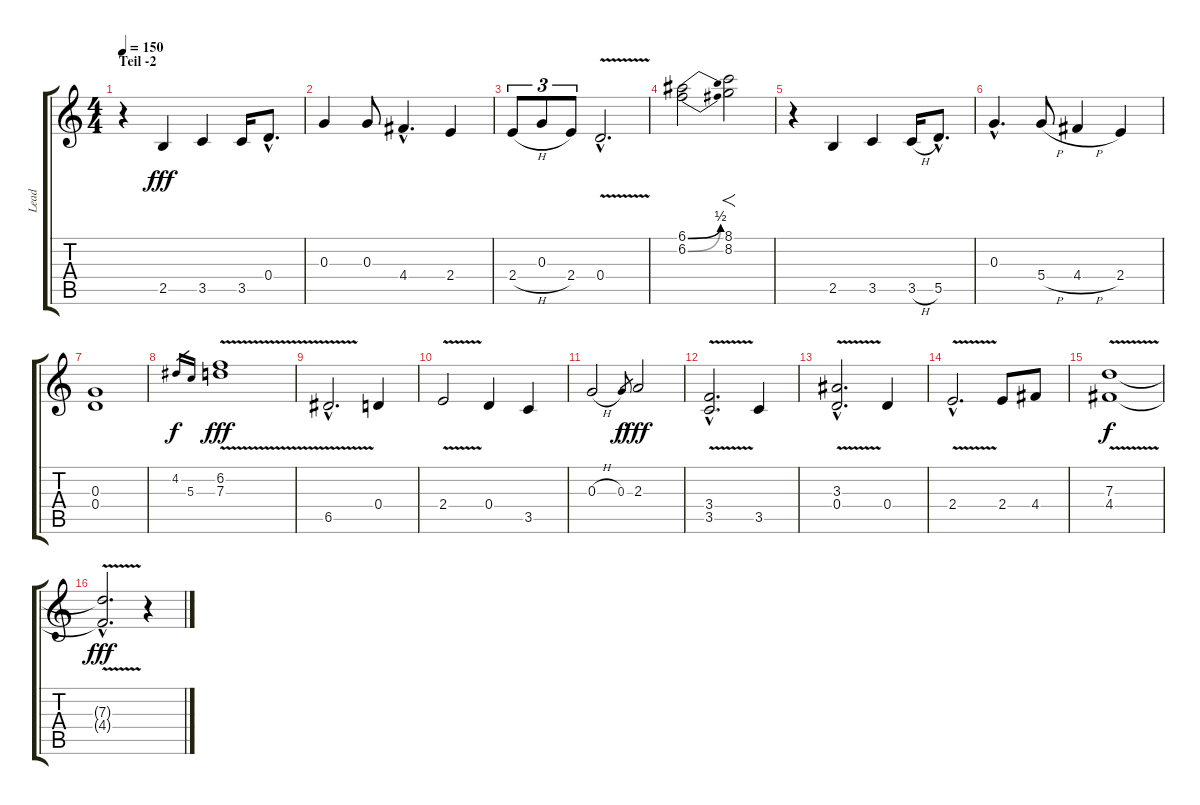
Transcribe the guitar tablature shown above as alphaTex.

\track ("Lead" "Lead") {instrument acousticguitarnylon}
\staff {score tabs}
\tuning (E4 B3 G3 D3 A2 E2) {hide}
\ts (4 4)
\section ("" "Teil -2")
\tempo 150
\clef g2
\ks c
r.4{dy f instrument electricguitarjazz} 2.5.4{dy fff} 3.5.4 3.5.16 0.4{hac}.8{d} |
0.3.4 0.3.8 4.4{hac}.4{d} 2.4.4 |
2.4{h}.8{tu (3 2)} 0.3.8{tu (3 2)} 2.4.8{tu (3 2)} 0.4{v hac}.2{d instrument acousticguitarnylon} |
(6.1{be (bend 0 0 60 2)} 6.2{be (bend 0 0 60 2)}).2 (8.1 8.2).2{f} |
r.4 2.5.4 3.5.4 3.5{h}.16 5.5{hac}.8{d} |
0.3{hac}.4{d} 5.4{h}.8 4.4{h}.4 2.4.4 |
(0.3 0.4).1 |
4.2.16{gr dy f} 5.3.16{gr} (6.2{v} 7.3{v}).1{dy fff} |
6.5{v hac}.2{d volume 16 instrument electricguitarclean} 0.4.4 |
2.4{v}.2 0.4.4 3.5.4 |
0.3{h}.2 0.3.8{gr dy f} 2.3.2{dy fff} |
(3.4{hac} 3.5{v hac}).2{d} 3.5.4 |
(3.3{v hac} 0.4{hac}).2{d} 0.4.4 |
2.4{v hac}.2{d} 2.4.8 4.4.8 |
(7.3{v} 4.4{v}).1{dy f} |
(7.3{hac t} 4.4{hac t}).2{d dy fff} r.4
